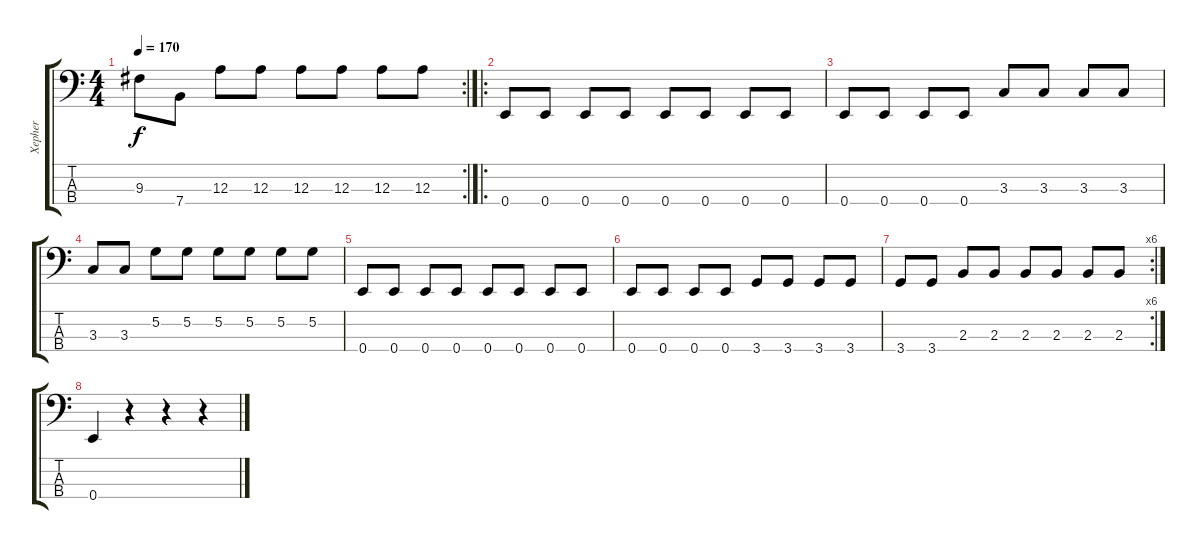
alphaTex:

\track ("Xepher" "Xepher") {instrument electricbassfinger}
\staff {score tabs}
\tuning (G2 D2 A1 E1) {hide}
\rc 2
\ts (4 4)
\tempo 170
\clef f4
\ks c
9.3.8{dy f} 7.4.8 12.3.8 12.3.8 12.3.8 12.3.8 12.3.8 12.3.8 |
\ro
0.4.8 0.4.8 0.4.8 0.4.8 0.4.8 0.4.8 0.4.8 0.4.8 |
0.4.8 0.4.8 0.4.8 0.4.8 3.3.8 3.3.8 3.3.8 3.3.8 |
3.3.8 3.3.8 5.2.8 5.2.8 5.2.8 5.2.8 5.2.8 5.2.8 |
0.4.8 0.4.8 0.4.8 0.4.8 0.4.8 0.4.8 0.4.8 0.4.8 |
0.4.8 0.4.8 0.4.8 0.4.8 3.4.8 3.4.8 3.4.8 3.4.8 |
\rc 6
3.4.8 3.4.8 2.3.8 2.3.8 2.3.8 2.3.8 2.3.8 2.3.8 |
0.4.4 r.4 r.4 r.4
